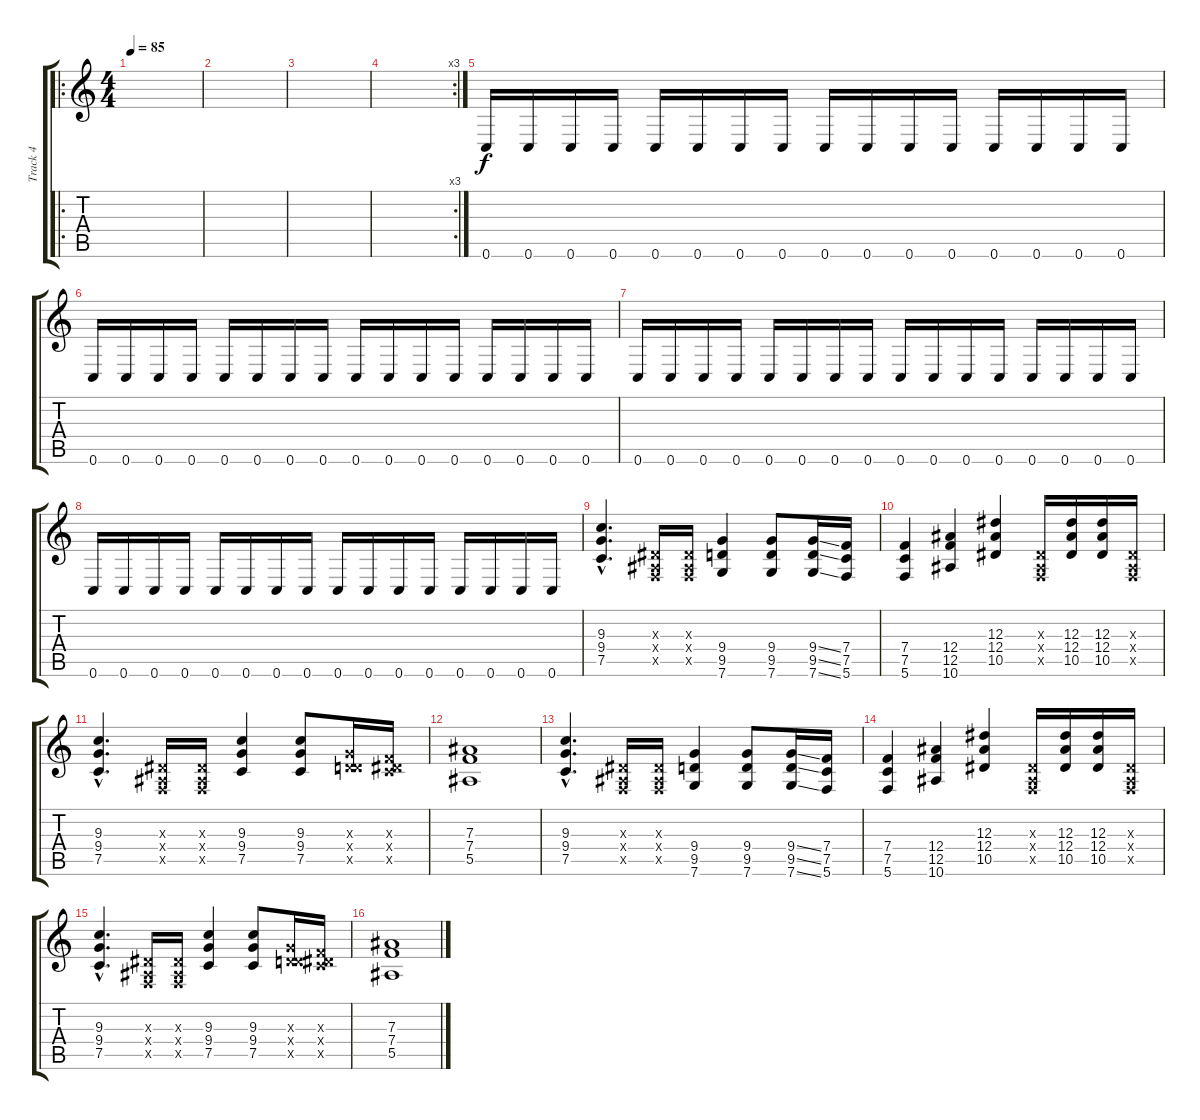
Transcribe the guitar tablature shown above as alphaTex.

\track ("Track 4" "Track 4") {instrument distortionguitar}
\staff {score tabs}
\tuning (C4 G3 Eb3 Bb2 F2 C2) {hide}
\ro
\ts (4 4)
\tempo 85
\clef g2
\ks c
|
|
|
\rc 3
|
0.6.16 0.6.16 0.6.16 0.6.16 0.6.16 0.6.16 0.6.16 0.6.16 0.6.16 0.6.16 0.6.16 0.6.16 0.6.16 0.6.16 0.6.16 0.6.16 |
0.6.16 0.6.16 0.6.16 0.6.16 0.6.16 0.6.16 0.6.16 0.6.16 0.6.16 0.6.16 0.6.16 0.6.16 0.6.16 0.6.16 0.6.16 0.6.16 |
0.6.16 0.6.16 0.6.16 0.6.16 0.6.16 0.6.16 0.6.16 0.6.16 0.6.16 0.6.16 0.6.16 0.6.16 0.6.16 0.6.16 0.6.16 0.6.16 |
0.6.16 0.6.16 0.6.16 0.6.16 0.6.16 0.6.16 0.6.16 0.6.16 0.6.16 0.6.16 0.6.16 0.6.16 0.6.16 0.6.16 0.6.16 0.6.16 |
(9.3{hac} 9.4{hac} 7.5{hac}).4{d} (0.3{x} 0.4{x} 0.5{x}).16 (0.3{x} 0.4{x} 0.5{x}).16 (9.4 9.5 7.6).4 (9.4 9.5 7.6).8 (9.4{ss} 9.5{ss} 7.6{ss}).16 (7.4 7.5 5.6).16 |
(7.4 7.5 5.6).4 (12.4 12.5 10.6).4 (12.3 12.4 10.5).4 (0.3{x} 0.4{x} 0.5{x}).16 (12.3 12.4 10.5).16 (12.3 12.4 10.5).16 (0.3{x} 0.4{x} 0.5{x}).16 |
(9.3{hac} 9.4{hac} 7.5{hac}).4{d} (0.3{x} 0.4{x} 0.5{x}).16 (0.3{x} 0.4{x} 0.5{x}).16 (9.3 9.4 7.5).4 (9.3 9.4 7.5).8 (0.3{x} 9.4{x} 9.5{x}).16 (0.3{x} 7.4{x} 7.5{x}).16 |
(7.3 7.4 5.5).1 |
(9.3{hac} 9.4{hac} 7.5{hac}).4{d} (0.3{x} 0.4{x} 0.5{x}).16 (0.3{x} 0.4{x} 0.5{x}).16 (9.4 9.5 7.6).4 (9.4 9.5 7.6).8 (9.4{ss} 9.5{ss} 7.6{ss}).16 (7.4 7.5 5.6).16 |
(7.4 7.5 5.6).4 (12.4 12.5 10.6).4 (12.3 12.4 10.5).4 (0.3{x} 0.4{x} 0.5{x}).16 (12.3 12.4 10.5).16 (12.3 12.4 10.5).16 (0.3{x} 0.4{x} 0.5{x}).16 |
(9.3{hac} 9.4{hac} 7.5{hac}).4{d} (0.3{x} 0.4{x} 0.5{x}).16 (0.3{x} 0.4{x} 0.5{x}).16 (9.3 9.4 7.5).4 (9.3 9.4 7.5).8 (0.3{x} 9.4{x} 9.5{x}).16 (0.3{x} 7.4{x} 7.5{x}).16 |
(7.3 7.4 5.5).1
